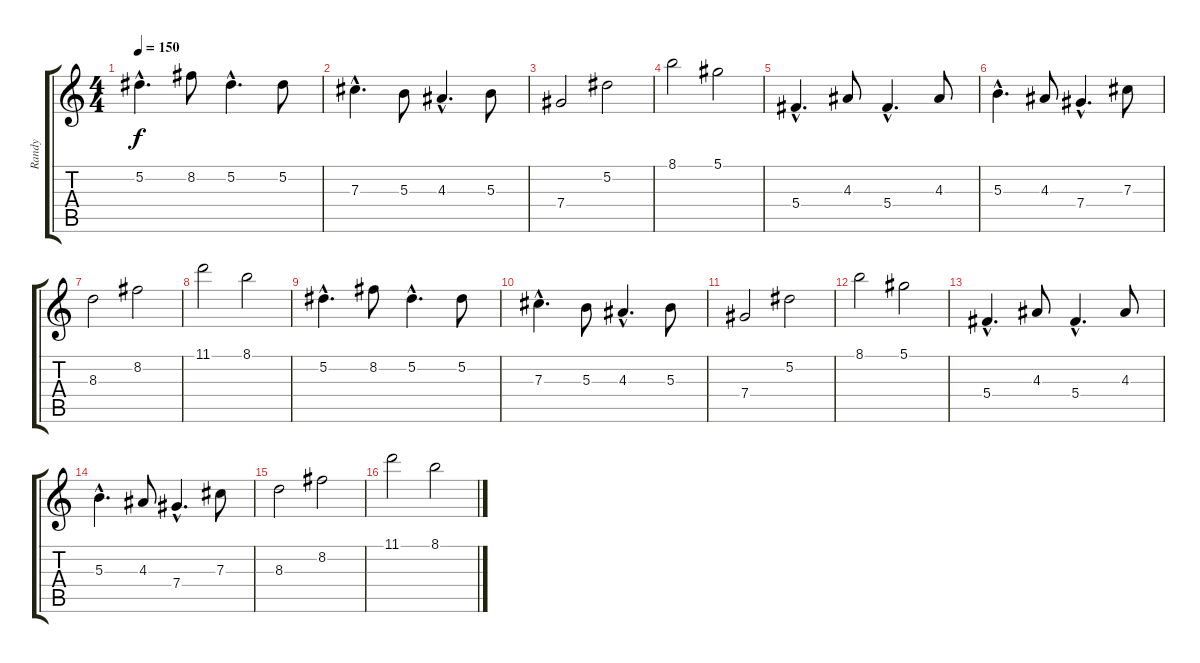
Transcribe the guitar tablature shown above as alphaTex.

\track ("Randy" "Randy") {instrument acousticguitarsteel}
\staff {score tabs}
\tuning (Eb4 Bb3 Gb3 Db3 Ab2 Eb2) {hide}
\ts (4 4)
\tempo 150
\clef g2
\ks c
5.2{hac}.4{d dy f instrument acousticguitarsteel} 8.2.8 5.2{hac}.4{d} 5.2.8 |
7.3{hac}.4{d} 5.3.8 4.3{hac}.4{d} 5.3.8 |
7.4.2 5.2.2 |
8.1.2 5.1.2 |
5.4{hac}.4{d} 4.3.8 5.4{hac}.4{d} 4.3.8 |
5.3{hac}.4{d} 4.3.8 7.4{hac}.4{d} 7.3.8 |
8.3.2 8.2.2 |
11.1.2 8.1.2 |
5.2{hac}.4{d} 8.2.8 5.2{hac}.4{d} 5.2.8 |
7.3{hac}.4{d} 5.3.8 4.3{hac}.4{d} 5.3.8 |
7.4.2 5.2.2 |
8.1.2 5.1.2 |
5.4{hac}.4{d} 4.3.8 5.4{hac}.4{d} 4.3.8 |
5.3{hac}.4{d} 4.3.8 7.4{hac}.4{d} 7.3.8 |
8.3.2 8.2.2 |
11.1.2 8.1.2
